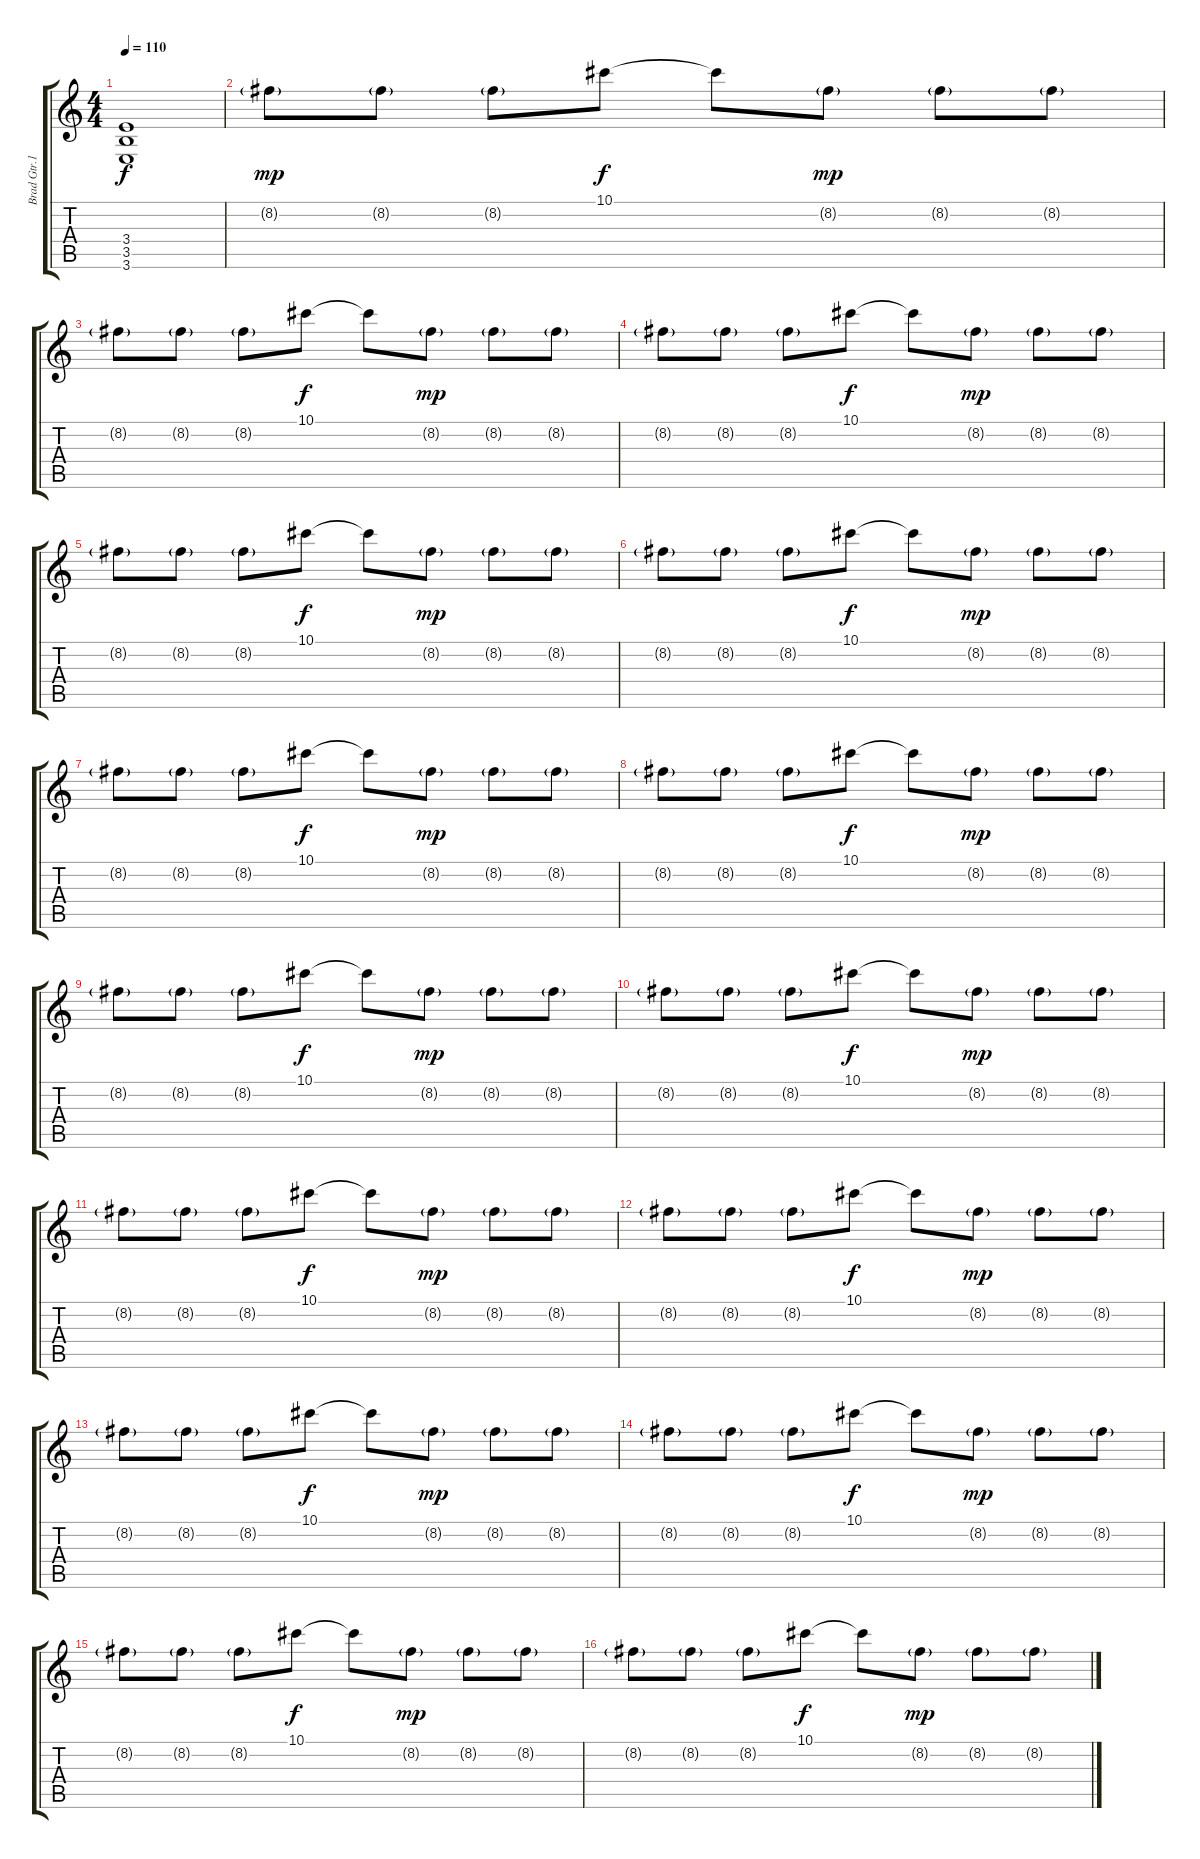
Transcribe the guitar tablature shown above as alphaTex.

\track ("Brad Gtr.1" "Brad Gtr.1") {instrument distortionguitar}
\staff {score tabs}
\tuning (Eb4 Bb3 Gb3 Db3 Ab2 Db2) {hide}
\ts (4 4)
\tempo 110
\clef g2
\ks c
(3.4 3.5 3.6).1{dy f} |
8.2{g}.8{dy mp instrument electricguitarclean} 8.2{g}.8 8.2{g}.8 10.1.8{dy f} 10.1{t}.8 8.2{g}.8{dy mp} 8.2{g}.8 8.2{g}.8 |
8.2{g}.8 8.2{g}.8 8.2{g}.8 10.1.8{dy f} 10.1{t}.8 8.2{g}.8{dy mp} 8.2{g}.8 8.2{g}.8 |
8.2{g}.8 8.2{g}.8 8.2{g}.8 10.1.8{dy f} 10.1{t}.8 8.2{g}.8{dy mp} 8.2{g}.8 8.2{g}.8 |
8.2{g}.8 8.2{g}.8 8.2{g}.8 10.1.8{dy f} 10.1{t}.8 8.2{g}.8{dy mp} 8.2{g}.8 8.2{g}.8 |
8.2{g}.8{instrument electricguitarclean} 8.2{g}.8 8.2{g}.8 10.1.8{dy f} 10.1{t}.8 8.2{g}.8{dy mp} 8.2{g}.8 8.2{g}.8 |
8.2{g}.8 8.2{g}.8 8.2{g}.8 10.1.8{dy f} 10.1{t}.8 8.2{g}.8{dy mp} 8.2{g}.8 8.2{g}.8 |
8.2{g}.8 8.2{g}.8 8.2{g}.8 10.1.8{dy f} 10.1{t}.8 8.2{g}.8{dy mp} 8.2{g}.8 8.2{g}.8 |
8.2{g}.8 8.2{g}.8 8.2{g}.8 10.1.8{dy f} 10.1{t}.8 8.2{g}.8{dy mp} 8.2{g}.8 8.2{g}.8 |
8.2{g}.8{instrument electricguitarclean} 8.2{g}.8 8.2{g}.8 10.1.8{dy f} 10.1{t}.8 8.2{g}.8{dy mp} 8.2{g}.8 8.2{g}.8 |
8.2{g}.8 8.2{g}.8 8.2{g}.8 10.1.8{dy f} 10.1{t}.8 8.2{g}.8{dy mp} 8.2{g}.8 8.2{g}.8 |
8.2{g}.8 8.2{g}.8 8.2{g}.8 10.1.8{dy f} 10.1{t}.8 8.2{g}.8{dy mp} 8.2{g}.8 8.2{g}.8 |
8.2{g}.8 8.2{g}.8 8.2{g}.8 10.1.8{dy f} 10.1{t}.8 8.2{g}.8{dy mp} 8.2{g}.8 8.2{g}.8 |
8.2{g}.8{instrument electricguitarclean} 8.2{g}.8 8.2{g}.8 10.1.8{dy f} 10.1{t}.8 8.2{g}.8{dy mp} 8.2{g}.8 8.2{g}.8 |
8.2{g}.8 8.2{g}.8 8.2{g}.8 10.1.8{dy f} 10.1{t}.8 8.2{g}.8{dy mp} 8.2{g}.8 8.2{g}.8 |
8.2{g}.8 8.2{g}.8 8.2{g}.8 10.1.8{dy f} 10.1{t}.8 8.2{g}.8{dy mp} 8.2{g}.8 8.2{g}.8
